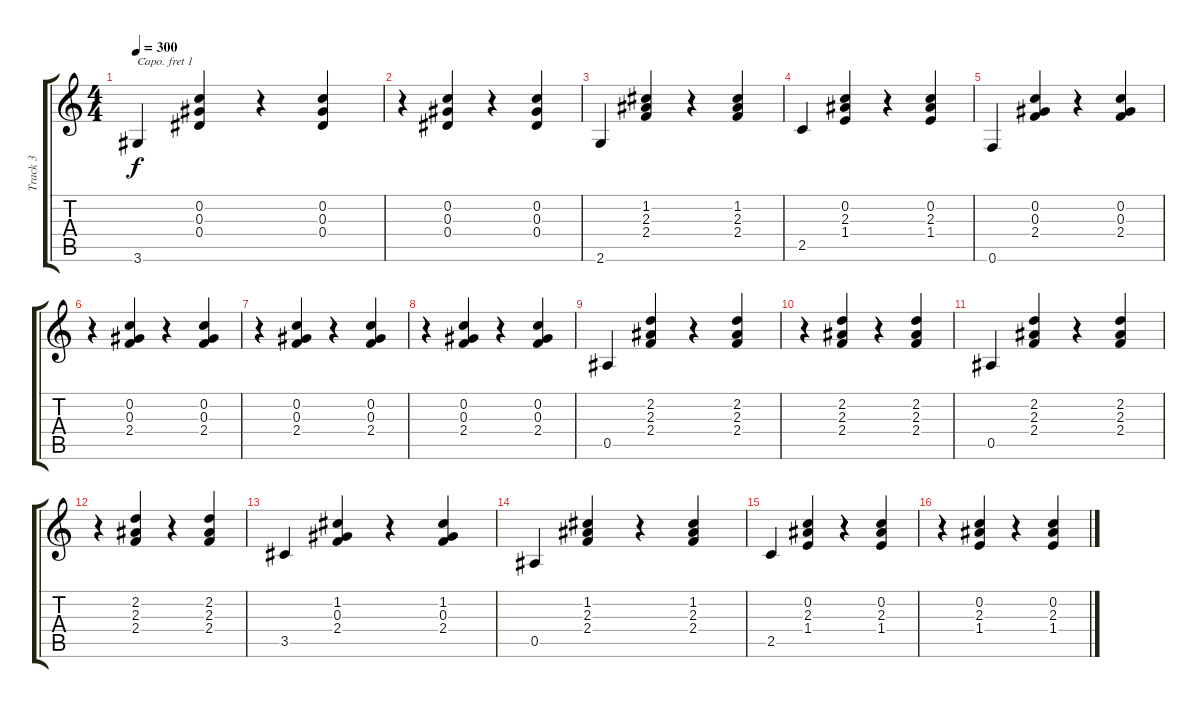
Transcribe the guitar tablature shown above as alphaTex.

\track ("Track 3" "Track 3") {instrument acousticguitarsteel}
\staff {score tabs}
\capo 1
\tuning (E4 B3 G3 D3 A2 E2) {hide}
\ts (4 4)
\tempo 300
\clef g2
\ks c
3.6.4{dy f} (0.2 0.3 0.4).4 r.4 (0.2 0.3 0.4).4 |
r.4 (0.2 0.3 0.4).4 r.4 (0.2 0.3 0.4).4 |
2.6.4 (1.2 2.3 2.4).4 r.4 (1.2 2.3 2.4).4 |
2.5.4 (0.2 2.3 1.4).4 r.4 (0.2 2.3 1.4).4 |
0.6.4 (0.2 0.3 2.4).4 r.4 (0.2 0.3 2.4).4 |
r.4 (0.2 0.3 2.4).4 r.4 (0.2 0.3 2.4).4 |
r.4 (0.2 0.3 2.4).4 r.4 (0.2 0.3 2.4).4 |
r.4 (0.2 0.3 2.4).4 r.4 (0.2 0.3 2.4).4 |
0.5.4 (2.2 2.3 2.4).4 r.4 (2.2 2.3 2.4).4 |
r.4 (2.2 2.3 2.4).4 r.4 (2.2 2.3 2.4).4 |
0.5.4 (2.2 2.3 2.4).4 r.4 (2.2 2.3 2.4).4 |
r.4 (2.2 2.3 2.4).4 r.4 (2.2 2.3 2.4).4 |
3.5.4 (1.2 0.3 2.4).4 r.4 (1.2 0.3 2.4).4 |
0.5.4 (1.2 2.3 2.4).4 r.4 (1.2 2.3 2.4).4 |
2.5.4 (0.2 2.3 1.4).4 r.4 (0.2 2.3 1.4).4 |
r.4 (0.2 2.3 1.4).4 r.4 (0.2 2.3 1.4).4
